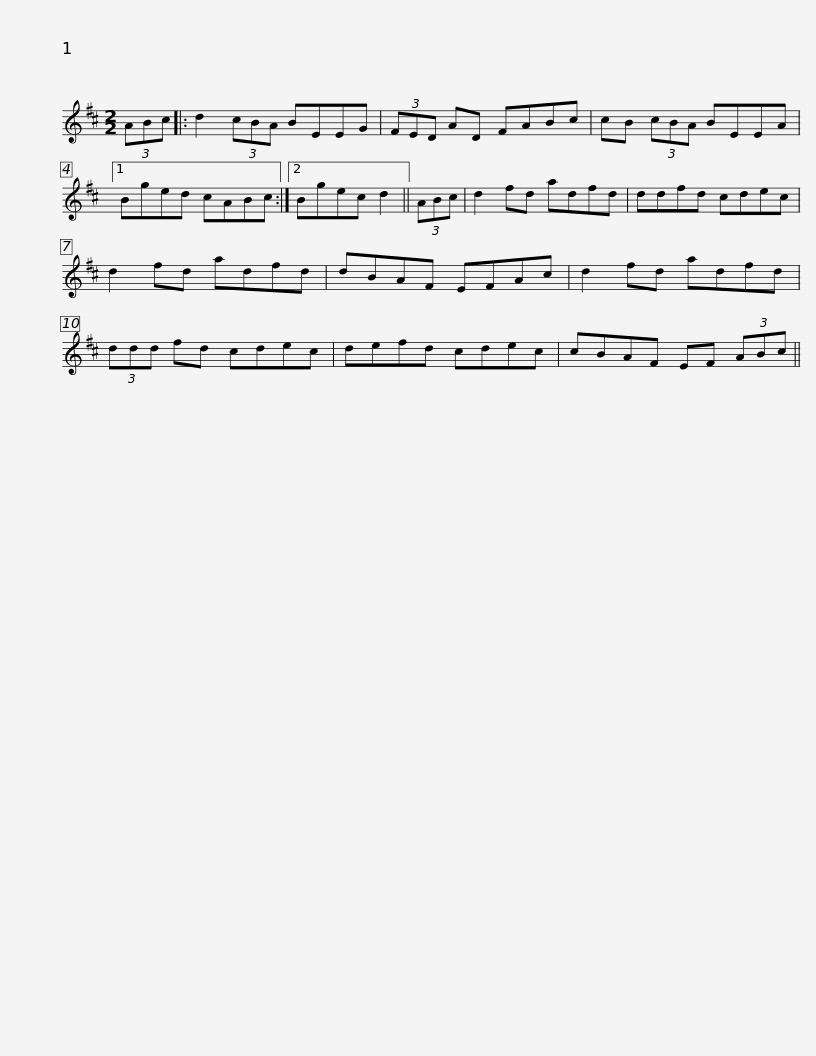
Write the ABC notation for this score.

X:1
L:1/8
M:2/2
I:linebreak $
K:D
V:1 treble
V:1
 (3ABc |: d2 (3cBA BEEG | (3FED AD FABc | cB (3cBA BEEA |1 Bged cABc :|2 %5
 Bgec d2 ||$ (3ABc | d2 fd adfd | ddfd cdec | d2 fd adfd | %10
 dBAF EFAc | d2 fd adfd |$ (3ddd fd cdec | defd cdec | cBAF EF (3ABc || %15
